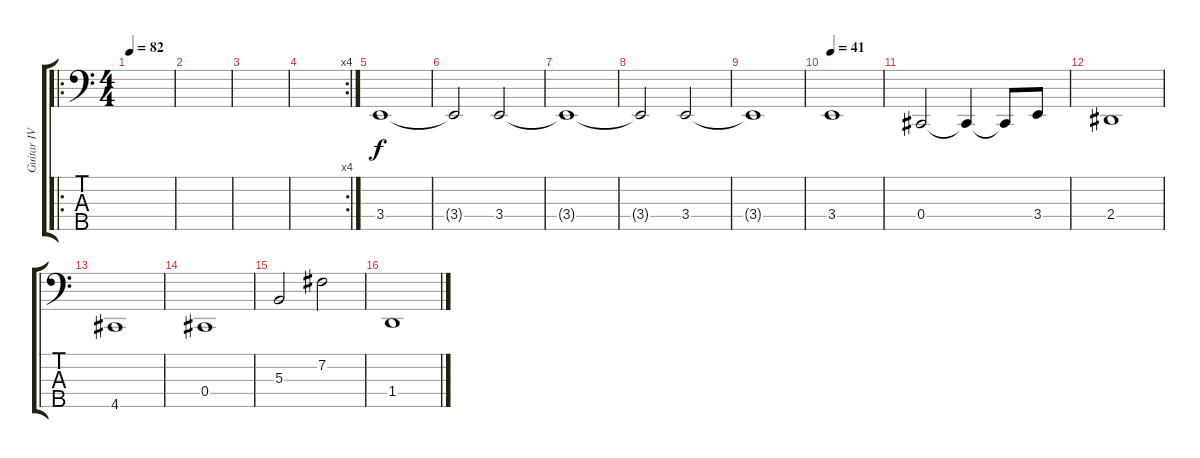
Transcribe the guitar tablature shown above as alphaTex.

\track ("Guitar IV (With Bass)" "Guitar IV ") {instrument distortionguitar}
\staff {score tabs}
\tuning (E2 B1 Gb1 Db1 A0) {hide}
\ro
\ts (4 4)
\tempo 82
\clef f4
\ks c
|
|
|
\rc 4
|
3.4.1 |
3.4{t}.2 3.4.2 |
3.4{t}.1 |
3.4{t}.2 3.4.2 |
3.4{t}.1 |
\tempo 41
3.4.1 |
0.4.2 0.4{t}.4 0.4{t}.8 3.4.8 |
2.4.1 |
4.5.1 |
0.4.1 |
5.3.2 7.2.2 |
1.4.1
